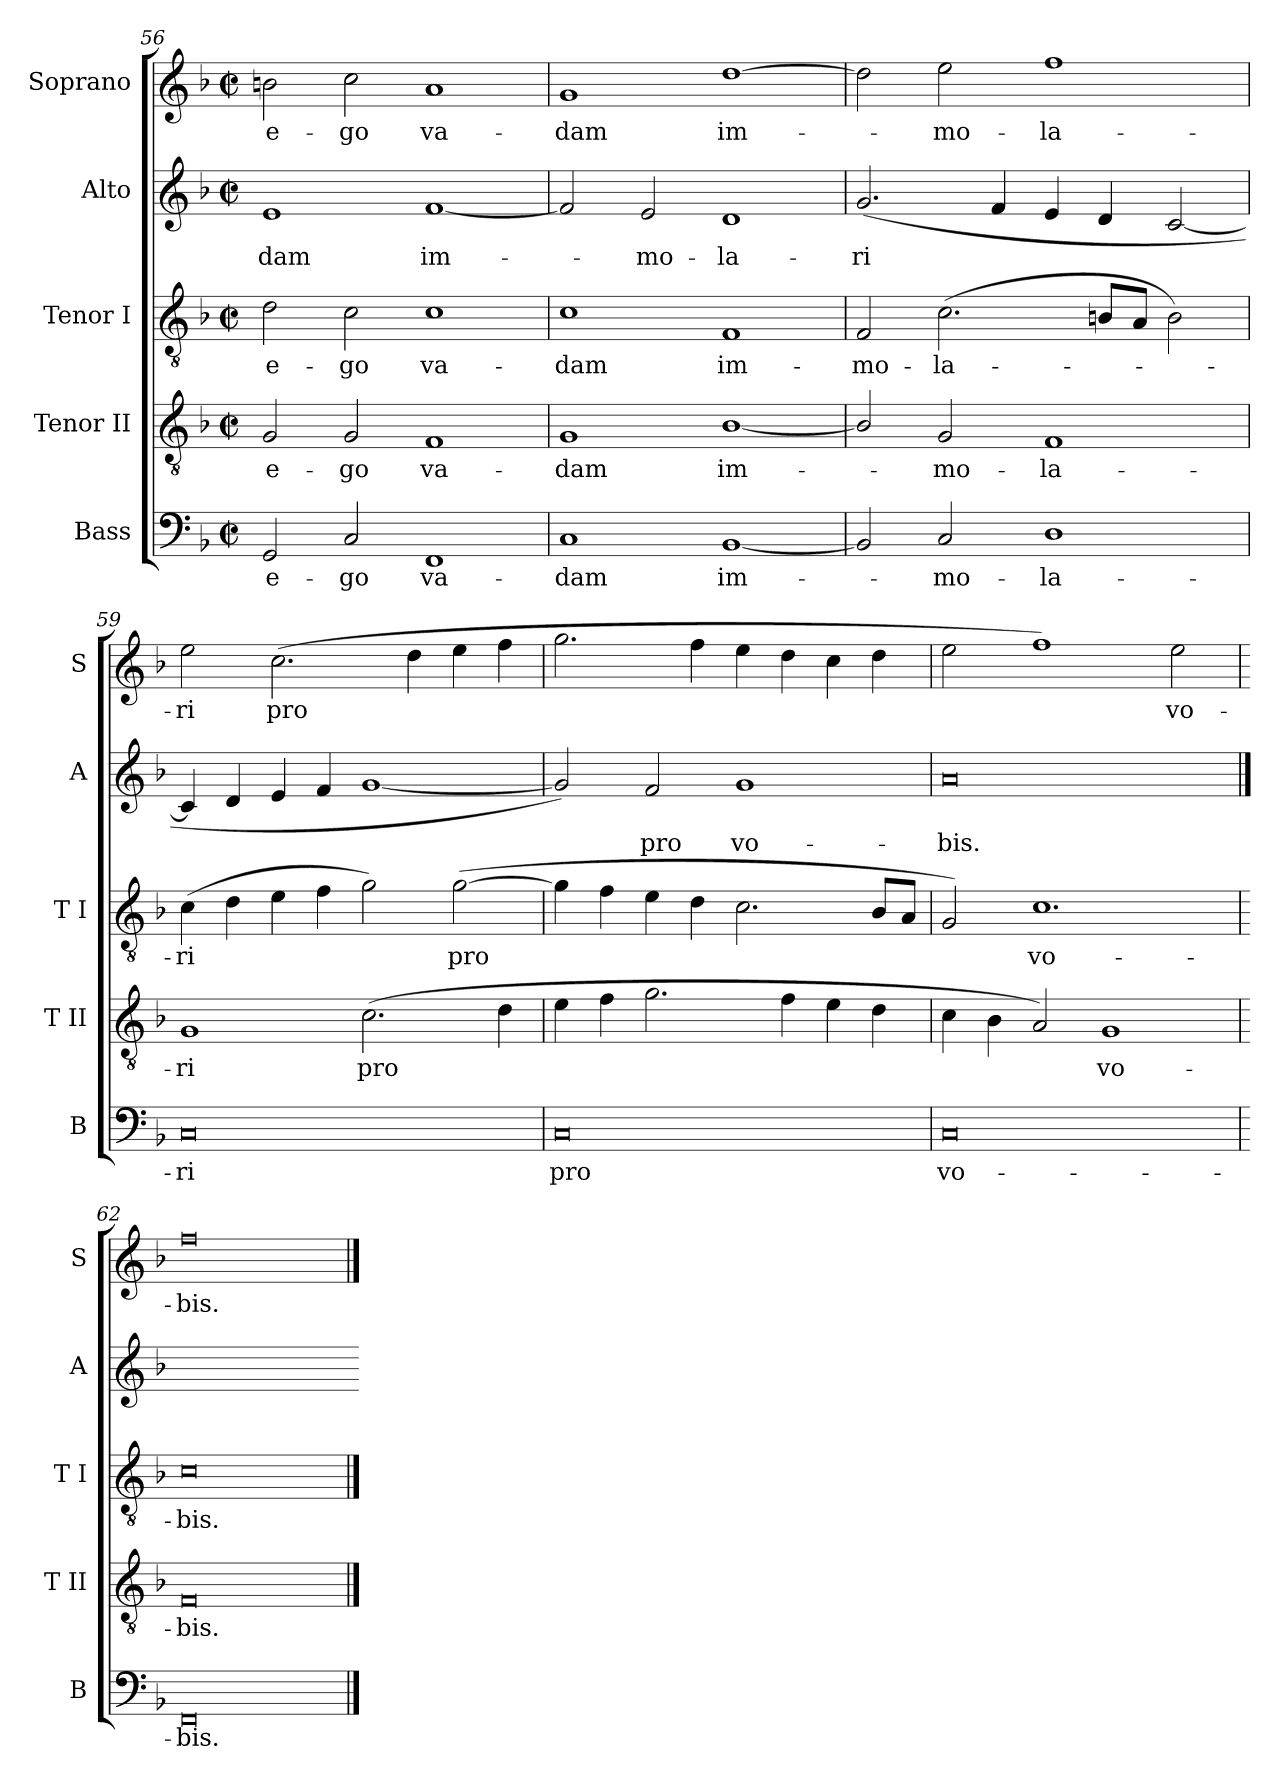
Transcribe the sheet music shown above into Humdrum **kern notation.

**kern	**text	**kern	**text	**kern	**text	**kern	**text	**kern	**text
*part5	*part5	*part4	*part4	*part3	*part3	*part2	*part2	*part1	*part1
*staff5	*staff5	*staff4	*staff4	*staff3	*staff3	*staff2	*staff2	*staff1	*staff1
*I"Bass	*	*I"Tenor II	*	*I"Tenor I	*	*I"Alto	*	*I"Soprano	*
*I'B	*	*I'T II	*	*I'T I	*	*I'A	*	*I'S	*
*clefF4	*	*clefGv2	*	*clefGv2	*	*clefG2	*	*clefG2	*
*k[b-]	*	*k[b-]	*	*k[b-]	*	*k[b-]	*	*k[b-]	*
*F:	*	*F:	*	*F:	*	*F:	*	*F:	*
*M4/2	*	*M4/2	*	*M4/2	*	*M4/2	*	*M4/2	*
*met(c|)	*	*met(c|)	*	*met(c|)	*	*met(c|)	*	*met(c|)	*
=56	=56	=56	=56	=56	=56	=56	=56	=56	=56
!	!LO:LY:b	!	!LO:LY:b	!	!LO:LY:b	!	!LO:LY:b	!	!LO:LY:b
2GG	e-	2G	e-	2d	e-	1e	-dam	2bn	e-
!	!LO:LY:b	!	!LO:LY:b	!	!LO:LY:b	!	!	!	!LO:LY:b
2C	-go	2G	-go	2c	-go	.	.	2cc	-go
!	!LO:LY:b	!	!LO:LY:b	!	!LO:LY:b	!	!LO:LY:b	!	!LO:LY:b
1FF	va-	1F	va-	1c	va-	[1f	im-	1a	va-
=57	=57	=57	=57	=57	=57	=57	=57	=57	=57
!	!LO:LY:b	!	!LO:LY:b	!	!LO:LY:b	!	!	!	!LO:LY:b
1C	-dam	1G	-dam	1c	-dam	2f]	.	1g	-dam
!	!	!	!	!	!	!	!LO:LY:b	!	!
.	.	.	.	.	.	2e	mo-	.	.
!	!LO:LY:b	!	!LO:LY:b	!	!LO:LY:b	!	!LO:LY:b	!	!LO:LY:b
[1BB-	im-	[1B-/	im-	1F	im-	1d	-la-	[1dd	im-
=58	=58	=58	=58	=58	=58	=58	=58	=58	=58
!	!	!	!	!	!LO:LY:b	!	!LO:LY:b	!	!
2BB-]	.	2B-/]	.	2F	-mo-	(<2.g	-ri	2dd]	.
!	!LO:LY:b	!	!LO:LY:b	!	!LO:LY:b	!	!	!	!LO:LY:b
2C	mo-	2G	mo-	(>2.c	-la-	.	.	2ee	mo-
.	.	.	.	.	.	4f	.	.	.
!	!LO:LY:b	!	!LO:LY:b	!	!	!	!	!	!LO:LY:b
1D	-la-	1F	-la-	.	.	4e	.	1ff	-la-
.	.	.	.	8BnL	.	4d	.	.	.
.	.	.	.	8AJ	.	.	.	.	.
.	.	.	.	2B)	.	[2c	.	.	.
=59	=59	=59	=59	=59	=59	=59	=59	=59	=59
!	!LO:LY:b	!	!LO:LY:b	!	!LO:LY:b	!	!	!	!LO:LY:b
0C	-ri	1G	-ri	(>4c	ri	4c]	.	2ee	-ri
.	.	.	.	4d	.	4d	.	.	.
!	!	!	!	!	!	!	!	!	!LO:LY:b
.	.	.	.	4e	.	4e	.	(>2.cc	pro
.	.	.	.	4f	.	4f	.	.	.
!	!	!	!LO:LY:b	!	!	!	!	!	!
.	.	(>2.c	pro	2g)	.	[1g	.	.	.
.	.	.	.	.	.	.	.	4dd	.
!	!	!	!	!	!LO:LY:b	!	!	!	!
.	.	.	.	(<[2g	pro	.	.	4ee	.
.	.	4d	.	.	.	.	.	4ff	.
=60	=60	=60	=60	=60	=60	=60	=60	=60	=60
!	!LO:LY:b	!	!	!	!	!	!	!	!
0C	pro	4e	.	4g]	.	2g])	.	2.gg	.
.	.	4f	.	4f	.	.	.	.	.
!	!	!	!	!	!	!	!LO:LY:b	!	!
.	.	2.g	.	4e	.	2f	pro	.	.
.	.	.	.	4d	.	.	.	4ff	.
!	!	!	!	!	!	!	!LO:LY:b	!	!
.	.	.	.	2.c	.	1g	vo-	4ee	.
.	.	4f	.	.	.	.	.	4dd	.
.	.	4e	.	.	.	.	.	4cc	.
.	.	4d	.	8B-L	.	.	.	4dd	.
.	.	.	.	8AJ	.	.	.	.	.
=61	=61	=61	=61	=61	=61	=61	=61	=61	=61
!	!LO:LY:b	!	!	!	!	!	!LO:LY:b	!	!
0C	vo-	4c	.	2G)	.	0a	-bis.	2ee	.
.	.	4B-\	.	.	.	.	.	.	.
!	!	!	!	!	!LO:LY:b	!	!	!	!
.	.	2A)	.	1.c	vo-	.	.	1ff)	.
!	!	!	!LO:LY:b	!	!	!	!	!	!
.	.	1G	vo-	.	.	.	.	.	.
!	!	!	!	!	!	!	!	!	!LO:LY:b
.	.	.	.	.	.	.	.	2ee	vo-
=62	=62	=62	=62	=62	=62	==62	=62	=62	=62
!	!LO:LY:b	!	!LO:LY:b	!	!LO:LY:b	!	!	!	!LO:LY:b
0FF	-bis.	0F	-bis.	0c	-bis.	0ryy	.	0ff	-bis.
==	==	==	==	==	==	=	==	==	==
*-	*-	*-	*-	*-	*-	*-	*-	*-	*-
